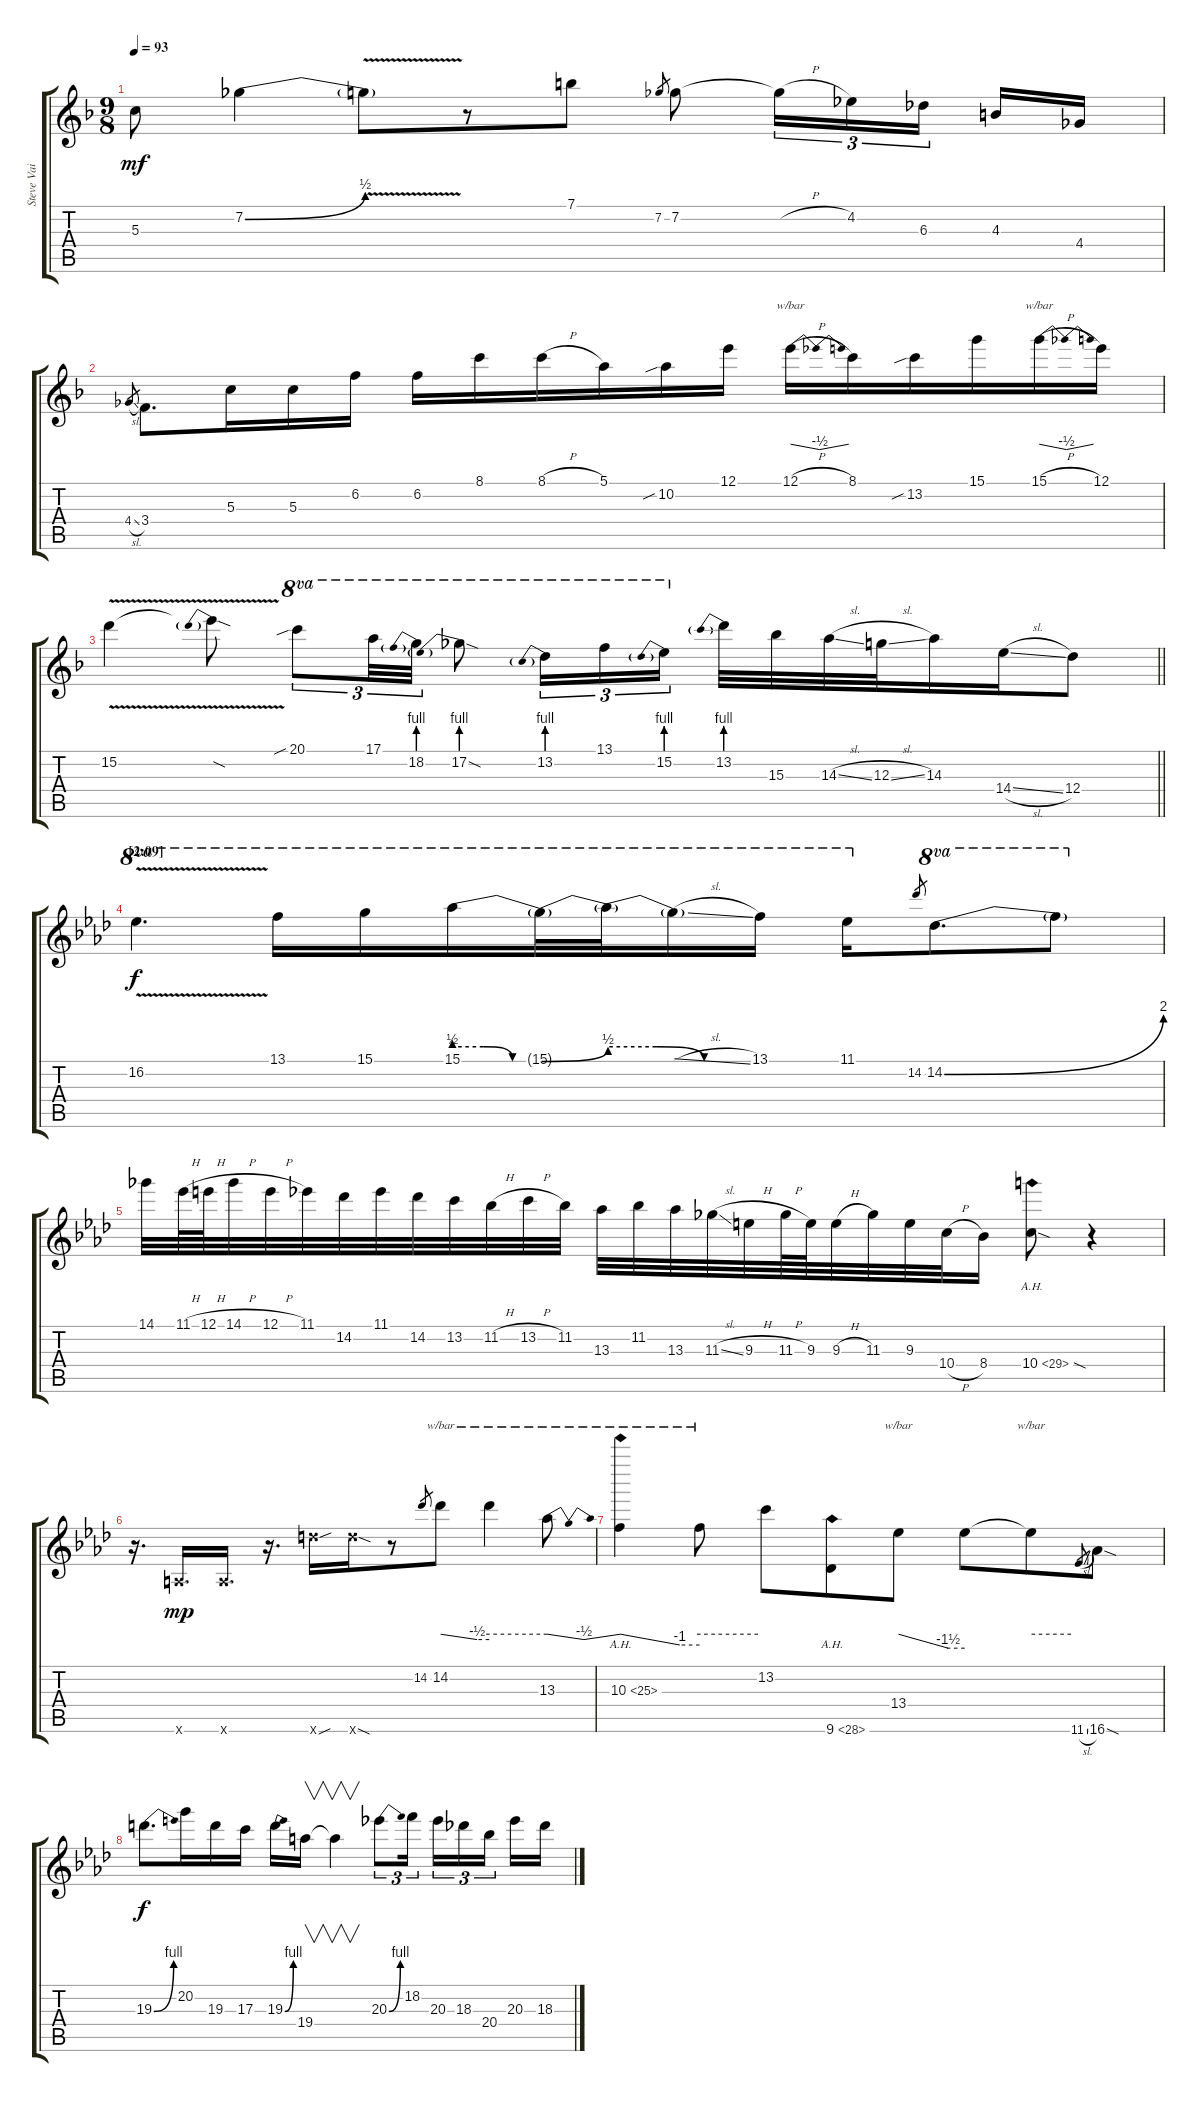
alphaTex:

\track ("Steve Vai - Lead Guitar" "Steve Vai ") {instrument overdrivenguitar}
\staff {score tabs}
\tuning (E4 B3 G3 D3 A2 E2) {hide}
\ts (9 8)
\tempo 93
\clef g2
\ks f
5.3.8{dy mf} 7.2{be (bend 0 0 60 2)}.4 7.2{v t}.8 r.8 7.1.8 7.2.8{gr} 7.2.8 7.2{h t}.16{tu (3 2)} 4.2.16{tu (3 2)} 6.3.16{tu (3 2) beam splitsecondary} 4.3.16 4.4.16 |
4.4{sl}.8{gr} 3.4.8{d} 5.3.16 5.3.16 6.2.16 6.2.16 8.1.16 8.1{h}.16 5.1.16 10.2{sib}.16 12.1.16 12.1{h}.16{tbe (dip default 0 0 30 -2 60 0)} 8.1.16 13.2{sib}.16 15.1.16 15.1{h}.16{tbe (dip default 0 0 30 -2 60 0)} 12.1.16 |
\barLineRight lightlight
15.2{v}.4 15.2{be (prebend 0 4 60 4) sod t}.8 20.1{sib}.8{tu (3 2) ot 8va} 17.1.32{tu (3 2) ot 8va} 18.2{be (prebend 0 4 60 4)}.32{tu (3 2) ot 8va} 17.2{be (prebend 0 4 60 4) sod}.8{ot 8va} 13.2{be (prebend 0 4 60 4)}.16{tu (3 2) ot 8va} 13.1.16{tu (3 2) ot 8va} 15.2{be (prebend 0 4 60 4)}.16{tu (3 2) ot 8va} 13.2{be (prebend 0 4 60 4)}.32 15.3.32 14.3{sl}.32 12.3{sl}.32 14.3.16 14.4{sl}.16 12.4.8 |
\section ("" "[2:09]")
\ks ab
16.2{v}.4{d ot 8va dy f} 13.1.16{ot 8va} 15.1.16{ot 8va} 15.1{be (custom 0 2 20 2 40 0 60 0)}.16{ot 8va} 15.1{be (bend 0 0 60 2) t}.32{ot 8va} 15.1{be (custom 0 2 20 2 40 0 60 0) t}.32{ot 8va} 15.1{sl t}.16{ot 8va} 13.1.16{ot 8va} 11.1.16{ot 8va} 14.2.8{gr} 14.2{be (bend 0 0 60 8)}.8{d ot 8va} 14.2{t}.8{ot 8va} |
14.1.32 11.1{h}.64 12.1{h}.64 14.1{h}.32 12.1{h}.32 11.1.32 14.2.32 11.1.32 14.2.32 13.2.32 11.2{h}.32 13.2{h}.32 11.2.32 13.3.32 11.2.32 13.3.32 11.3{sl}.32 9.3{h}.32 11.3{h}.64 9.3.64 9.3{h}.32 11.3.32 9.3.32 10.4{h}.32 8.4.16 10.4{ah 19 sod}.8 r.4 |
r.16{d} 5.6{x}.16{d dy mp} 5.6{x}.16{d} r.16{d} 22.6{sou x}.16 22.6{sod x}.16 r.8 14.2.8{gr} 14.2.8{tbe (custom default 0 0 45 -2 60 -2)} 14.2{t}.4{tbe (hold default 0 0 60 0)} 13.3.8{tbe (dip default 0 0 30 -2 60 0)} |
10.3{ah 15}.4{tbe (custom default 0 0 45 -4 60 -4)} 10.3{t}.8{tbe (hold default 0 0 60 0)} 13.2.8 9.6{ah 19}.8 13.4.8{tbe (custom default 0 0 45 -6 60 -6)} 13.4{t}.8 13.4{t}.8{tbe (hold default 0 0 60 0)} 11.6{sl}.8{gr} 16.6{sod}.8 |
19.3{be (bend 0 0 60 4)}.8{d dy f} 20.2.16 19.3.16 17.3.16 19.3{be (bend 0 0 60 4)}.16 19.4.16{v} 19.4{t}.4{v} 20.3{be (bend 0 0 60 4)}.8{tu (3 2)} 18.2.16{tu (3 2) beam splitsecondary} 20.3.16{tu (3 2)} 18.3.16{tu (3 2)} 20.4.16{tu (3 2) beam splitsecondary} 20.3.16 18.3.16
